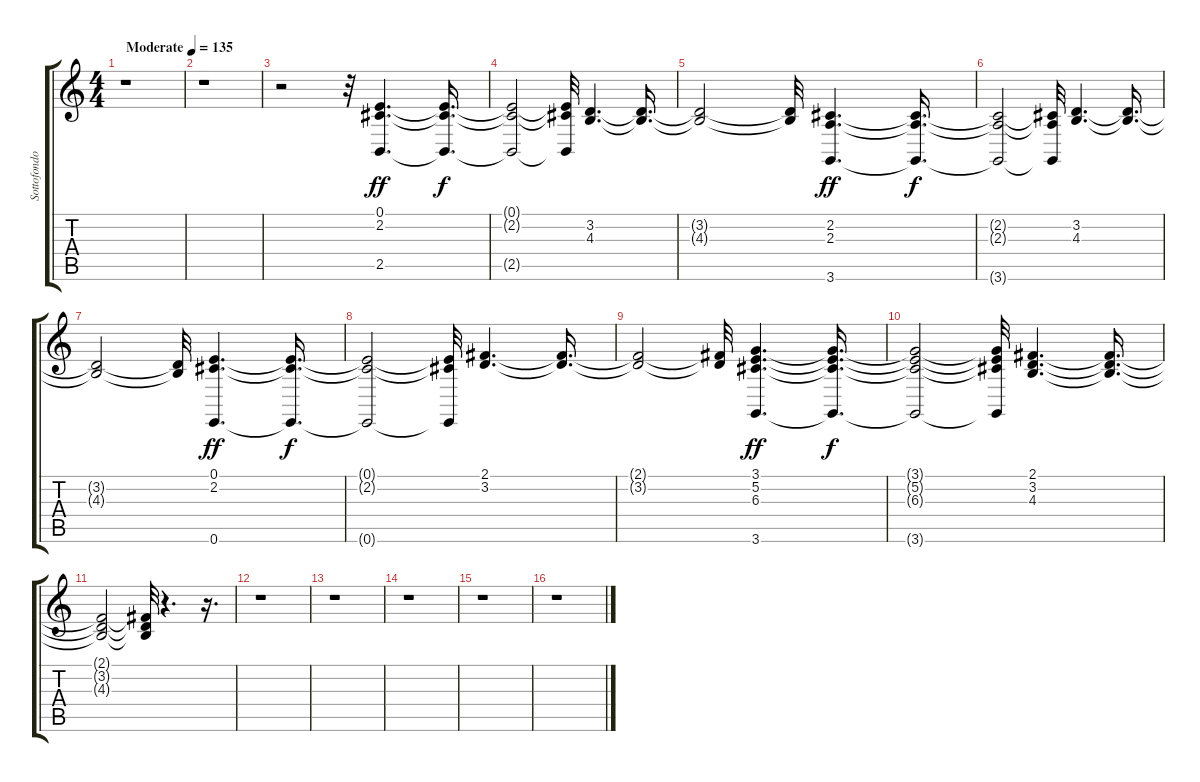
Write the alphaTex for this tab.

\track ("Sottofondo1" "Sottofondo") {instrument stringensemble1}
\staff {score tabs}
\tuning (E4 B3 G3 D3 A2 E2) {hide}
\ts (4 4)
\tempo (135 "Moderate")
\clef g2
\ks c
r.1{dy ff instrument stringensemble1} |
r.1 |
r.2 r.32 (0.1 2.2 2.5).4{d} (0.1{t} 2.2{t} 2.5{t}).16{d dy f} |
(0.1{t} 2.2{t} 2.5{t}).2 (0.1{t} 2.2{t} 2.5{t}).32 (3.2 4.3).4{d} (3.2{t} 4.3{t}).16{d} |
(3.2{t} 4.3{t}).2 (3.2{t} 4.3{t}).32 (2.2 2.3 3.6).4{d dy ff} (2.2{t} 2.3{t} 3.6{t}).16{d dy f} |
(2.2{t} 2.3{t} 3.6{t}).2 (2.2{t} 2.3{t} 3.6{t}).32 (3.2 4.3).4{d} (3.2{t} 4.3{t}).16{d} |
(3.2{t} 4.3{t}).2 (3.2{t} 4.3{t}).32 (0.1 2.2 0.6).4{d dy ff} (0.1{t} 2.2{t} 0.6{t}).16{d dy f} |
(0.1{t} 2.2{t} 0.6{t}).2 (0.1{t} 2.2{t} 0.6{t}).32 (2.1 3.2).4{d} (2.1{t} 3.2{t}).16{d} |
(2.1{t} 3.2{t}).2 (2.1{t} 3.2{t}).32 (3.1 5.2 6.3 3.6).4{d dy ff} (3.1{t} 5.2{t} 6.3{t} 3.6{t}).16{d dy f} |
(3.1{t} 5.2{t} 6.3{t} 3.6{t}).2 (3.1{t} 5.2{t} 6.3{t} 3.6{t}).32 (2.1 3.2 4.3).4{d} (2.1{t} 3.2{t} 4.3{t}).16{d} |
(2.1{t} 3.2{t} 4.3{t}).2 (2.1{t} 3.2{t} 4.3{t}).32 r.4{d} r.16{d} |
r.1 |
r.1 |
r.1 |
r.1 |
r.1
